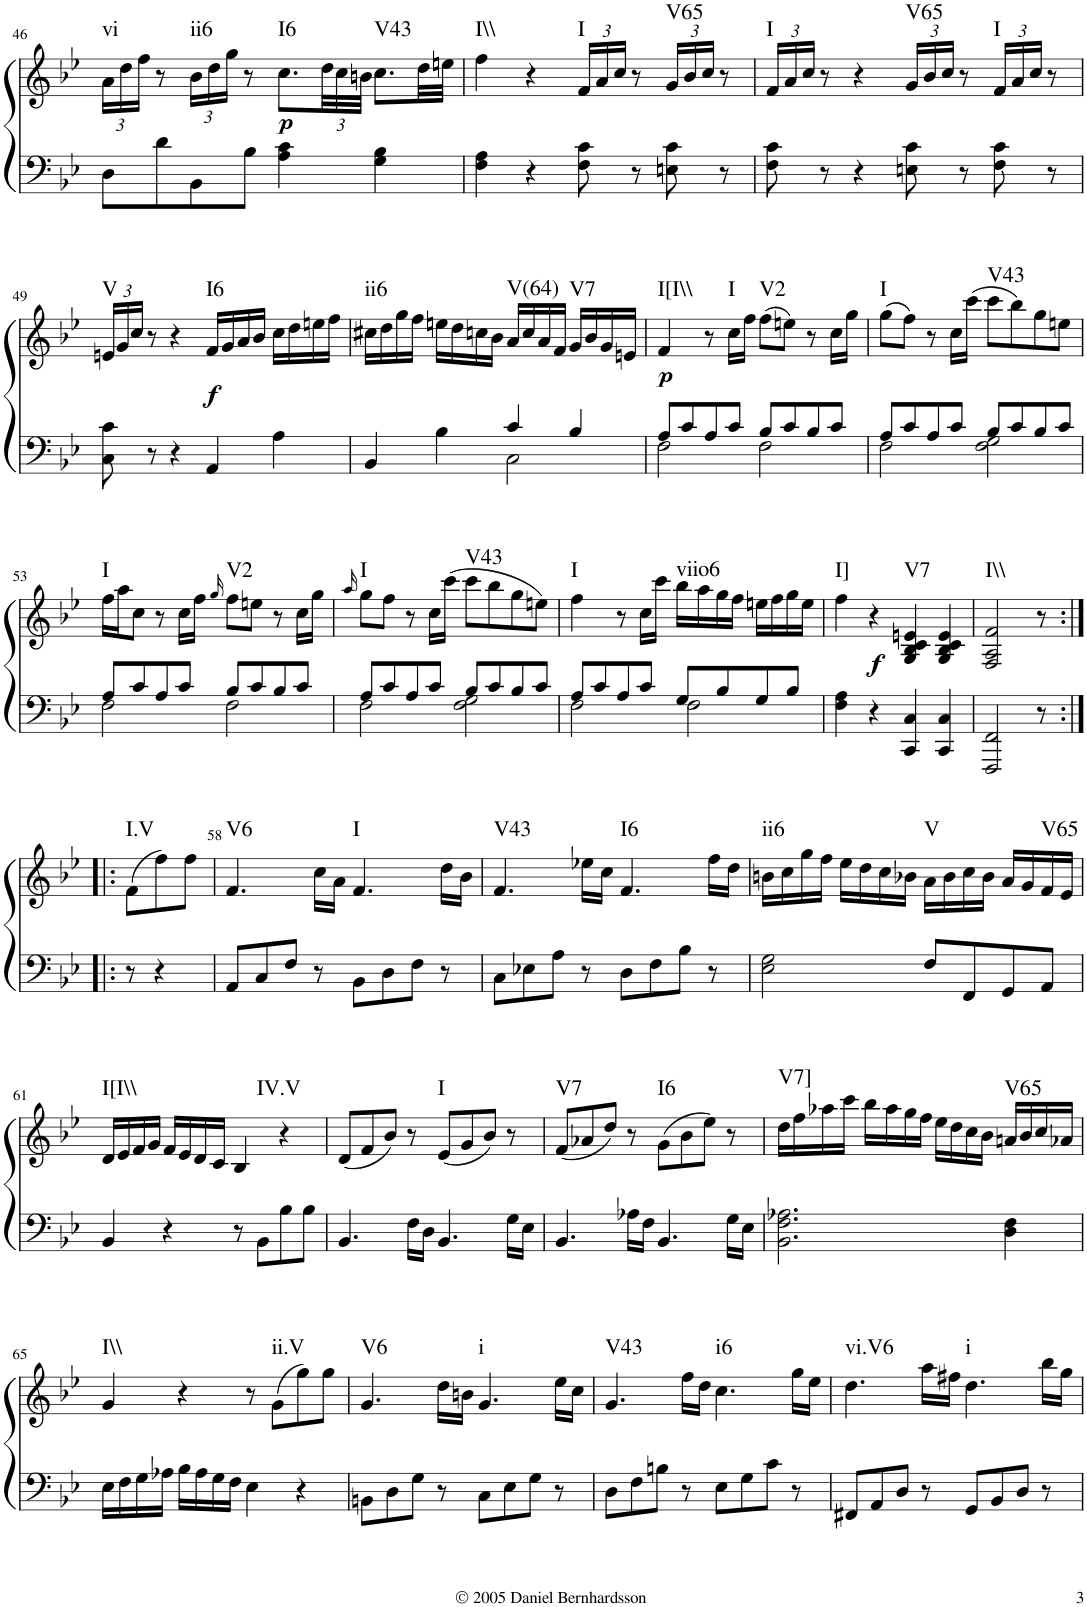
**kern	**kern	**dynam	**harte
*part1	*part1	*part1	*part1
*staff2	*staff1	*staff1/2	*
*I"Piano	*	*	*
*I'Pno.	*	*	*
!!LO:PB:g=z
*clefF4	*clefG2	*	*
*k[b-e-]	*k[b-e-]	*	*
*B-:	*B-:	*	*
*M4/4	*M4/4	*	*
*met(c)	*met(c)	*	*
*	*Xbrackettup	*	*
=46	=46	=46	=46
!	!	!	!LO:H:kt=vi
8D\L	24a\LL	.	N
.	24dd\	.	.
.	24ff\JJ	.	.
8d\	8r	.	.
!	!	!	!LO:H:kt=ii6
8BB-\	24b-\LL	.	N
.	24dd\	.	.
.	24gg\JJ	.	.
8B-\J	8r	.	.
!	!	!LO:DY:b	!LO:H:kt=I6
4A\ 4c\	8.cc\L	p	N
.	48dd\LL	.	.
.	48cc\	.	.
.	48bn\JJJ	.	.
!	!	!	!LO:H:kt=V43
4G\ 4B-\	8.cc\L	.	N
.	32dd\LL	.	.
.	32een\JJJ	.	.
=47	=47	=47	=47
!	!	!	!LO:H:kt=I\\
4F\ 4A\	4ff\	.	N
4r	4r	.	.
!	!	!	!LO:H:kt=I
8F\ 8c\	24f/LL	.	N
.	24a/	.	.
.	24cc/JJ	.	.
8r	8r	.	.
!	!	!	!LO:H:kt=V65
8En\ 8c\	24g/LL	.	N
.	24b-/	.	.
.	24cc/JJ	.	.
8r	8r	.	.
=48	=48	=48	=48
!	!	!	!LO:H:kt=I
8F\ 8c\	24f/LL	.	N
.	24a/	.	.
.	24cc/JJ	.	.
8r	8r	.	.
4r	4r	.	.
!	!	!	!LO:H:kt=V65
8En\ 8c\	24g/LL	.	N
.	24b-/	.	.
.	24cc/JJ	.	.
8r	8r	.	.
!	!	!	!LO:H:kt=I
8F\ 8c\	24f/LL	.	N
.	24a/	.	.
.	24cc/JJ	.	.
8r	8r	.	.
!!LO:LB:g=z
=49	=49	=49	=49
!	!	!	!LO:H:kt=V
8C\ 8c\	24en/LL	.	N
.	24g/	.	.
.	24cc/JJ	.	.
8r	8r	.	.
4r	4r	.	.
!	!	!LO:DY:b	!LO:H:kt=I6
4AA/	16f/LL	f	N
.	16g/	.	.
.	16a/	.	.
.	16b-/JJ	.	.
4A\	16cc\LL	.	.
.	16dd\	.	.
.	16een\	.	.
.	16ff\JJ	.	.
=50	=50	=50	=50
*^	*	*	*
!	!	!	!	!LO:H:kt=ii6
4BB-/	2ryy	16cc#X\LL	.	N
.	.	16dd\	.	.
.	.	16gg\	.	.
.	.	16ff\JJ	.	.
4B-\	.	16een\LL	.	.
.	.	16dd\	.	.
.	.	16ccn\	.	.
.	.	16b-\JJ	.	.
!	!	!	!	!LO:H:kt=V(64)
4c/	2C\	16a/LL	.	N
.	.	16cc/	.	.
.	.	16a/	.	.
.	.	16f/JJ	.	.
!	!	!	!	!LO:H:kt=V7
4B-/	.	16g/LL	.	N
.	.	16b-/	.	.
.	.	16g/	.	.
.	.	16en/JJ	.	.
=51	=51	=51	=51	=51
!	!	!	!LO:DY:b	!LO:H:kt=I[I\\
8A/L	2F\	4f/	p	N
8c/	.	.	.	.
8A/	.	8r	.	.
!	!	!	!	!LO:H:kt=I
8c/J	.	16cc\LL	.	N
.	.	16ff\JJ	.	.
!	!	!	!	!LO:H:kt=V2
8B-/L	2F\	(8ff\L	.	N
8c/	.	8een\J)	.	.
8B-/	.	8r	.	.
8c/J	.	16cc\LL	.	.
.	.	16gg\JJ	.	.
=52	=52	=52	=52	=52
!	!	!	!	!LO:H:kt=I
8A/L	2F\	(8gg\L	.	N
8c/	.	8ff\J)	.	.
8A/	.	8r	.	.
8c/J	.	16cc\LL	.	.
.	.	(16ccc\JJ	.	.
!	!	!	!	!LO:H:kt=V43
8B-/L	2F\ 2G\	8ccc\L	.	N
8c/	.	8bb-\)	.	.
8B-/	.	8gg\	.	.
8c/J	.	8een\J	.	.
!!LO:LB:g=z
=53	=53	=53	=53	=53
!	!	!	!	!LO:H:kt=I
8A/L	2F\	16ff\LL	.	N
.	.	16aa\J	.	.
8c/	.	8cc\J	.	.
8A/	.	8r	.	.
8c/J	.	16cc\LL	.	.
.	.	16ff\JJ	.	.
.	.	16qgg/	.	.
!	!	!	!	!LO:H:kt=V2
8B-/L	2F\	8ff\L	.	N
8c/	.	8een\J	.	.
8B-/	.	8r	.	.
8c/J	.	16cc\LL	.	.
.	.	16gg\JJ	.	.
=54	=54	=54	=54	=54
.	.	16qaa/	.	.
!	!	!	!	!LO:H:kt=I
8A/L	2F\	8gg\L	.	N
8c/	.	8ff\J	.	.
8A/	.	8r	.	.
8c/J	.	16cc\LL	.	.
.	.	(16ccc\JJ	.	.
!	!	!	!	!LO:H:kt=V43
8B-/L	2F\ 2G\	8ccc\L	.	N
8c/	.	8bb-\	.	.
8B-/	.	8gg\	.	.
8c/J	.	8een\J)	.	.
=55	=55	=55	=55	=55
!	!	!	!	!LO:H:kt=I
8A/L	2F\	4ff\	.	N
8c/	.	.	.	.
8A/	.	8r	.	.
8c/J	.	16cc\LL	.	.
.	.	16ccc\JJ	.	.
!	!	!	!	!LO:H:kt=viio6
8G/L	2F\	16bb-\LL	.	N
.	.	16aa\	.	.
8B-/	.	16gg\	.	.
.	.	16ff\JJ	.	.
8G/	.	16een\LL	.	.
.	.	16ff\	.	.
8B-/J	.	16gg\	.	.
.	.	16ee\JJ	.	.
*v	*v	*	*	*
=56	=56	=56	=56
!	!	!	!LO:H:kt=I]
4F\ 4A\	4ff\	.	N
!	!	!LO:DY:b	!
4r	4r	f	.
!	!	!	!LO:H:kt=V7
4CC/ 4C/	4G/ 4B-/ 4c/ 4en/	.	N
4CC/ 4C/	4G/ 4B-/ 4c/ 4e/	.	.
=57	=57	=57	=57
!	!	!	!LO:H:kt=I\\
2FFF/ 2FF/	2F/ 2A/ 2f/	.	N
8r	8r	.	.
!!LO:LB:g=z
=57X1:|!|:	=57X1:|!|:	=57X1:|!|:	=57X1:|!|:
!	!	!	!LO:H:kt=I.V
8r	(8f\L	.	N
4r	8ff\)	.	.
.	8ff\J	.	.
=58	=58	=58	=58
!	!	!	!LO:H:kt=V6
8AA/L	4.f/	.	N
8C/	.	.	.
8F/J	.	.	.
8r	16cc\LL	.	.
.	16a\JJ	.	.
!	!	!	!LO:H:kt=I
8BB-\L	4.f/	.	N
8D\	.	.	.
8F\J	.	.	.
8r	16dd\LL	.	.
.	16b-\JJ	.	.
=59	=59	=59	=59
!	!	!	!LO:H:kt=V43
8C\L	4.f/	.	N
8E-X\	.	.	.
8A\J	.	.	.
8r	16ee-X\LL	.	.
.	16cc\JJ	.	.
!	!	!	!LO:H:kt=I6
8D\L	4.f/	.	N
8F\	.	.	.
8B-\J	.	.	.
8r	16ff\LL	.	.
.	16dd\JJ	.	.
=60	=60	=60	=60
!	!	!	!LO:H:kt=ii6
2E-\ 2G\	16bn\LL	.	N
.	16cc\	.	.
.	16gg\	.	.
.	16ff\JJ	.	.
.	16ee-\LL	.	.
.	16dd\	.	.
.	16cc\	.	.
.	16b-X\JJ	.	.
!	!	!	!LO:H:kt=V
8F/L	16a\LL	.	N
.	16b-\	.	.
8FF/	16cc\	.	.
.	16b-\JJ	.	.
8GG/	16a/LL	.	.
.	16g/	.	.
!	!	!	!LO:H:kt=V65
8AA/J	16f/	.	N
.	16e-/JJ	.	.
!!LO:LB:g=z
=61	=61	=61	=61
!	!	!	!LO:H:kt=I[I\\
4BB-/	16d/LL	.	N
.	16e-/	.	.
.	16f/	.	.
.	16g/JJ	.	.
4r	16f/LL	.	.
.	16e-/	.	.
.	16d/	.	.
.	16c/JJ	.	.
!	!	!	!LO:H:kt=IV.V
8r	4B-/	.	N
8BB-\L	.	.	.
8B-\	4r	.	.
8B-\J	.	.	.
=62	=62	=62	=62
4.BB-/	(8d/L	.	.
.	8f/	.	.
.	8b-/J)	.	.
16F\LL	8r	.	.
16D\JJ	.	.	.
!	!	!	!LO:H:kt=I
4.BB-/	(8e-/L	.	N
.	8g/	.	.
.	8b-/J)	.	.
16G\LL	8r	.	.
16E-\JJ	.	.	.
=63	=63	=63	=63
!	!	!	!LO:H:kt=V7
4.BB-/	(8f/L	.	N
.	8a-X/	.	.
.	8dd/J)	.	.
16A-X\LL	8r	.	.
16F\JJ	.	.	.
!	!	!	!LO:H:kt=I6
4.BB-/	(8g\L	.	N
.	8b-\	.	.
.	8ee-\J)	.	.
16G\LL	8r	.	.
16E-\JJ	.	.	.
=64	=64	=64	=64
!	!	!	!LO:H:kt=V7]
2.BB-\ 2.F\ 2.A-X\	16dd\LL	.	N
.	16ff\	.	.
.	16aa-X\	.	.
.	16ccc\JJ	.	.
.	16bb-\LL	.	.
.	16aa-\	.	.
.	16gg\	.	.
.	16ff\JJ	.	.
.	16ee-\LL	.	.
.	16dd\	.	.
.	16cc\	.	.
.	16b-\JJ	.	.
!	!	!	!LO:H:kt=V65
4D\ 4F\	16an/LL	.	N
.	16b-/	.	.
.	16cc/	.	.
.	16a-X/JJ	.	.
!!LO:LB:g=z
=65	=65	=65	=65
!	!	!	!LO:H:kt=I\\
16E-\LL	4g/	.	N
16F\	.	.	.
16G\	.	.	.
16A-X\JJ	.	.	.
16B-\LL	4r	.	.
16A-\	.	.	.
16G\	.	.	.
16F\JJ	.	.	.
4E-\	8r	.	.
!	!	!	!LO:H:kt=ii.V
.	(8g\L	.	N
4r	8gg\)	.	.
.	8gg\J	.	.
=66	=66	=66	=66
!	!	!	!LO:H:kt=V6
8BBn\L	4.g/	.	N
8D\	.	.	.
8G\J	.	.	.
8r	16dd\LL	.	.
.	16bn\JJ	.	.
!	!	!	!LO:H:kt=i
8C\L	4.g/	.	N
8E-\	.	.	.
8G\J	.	.	.
8r	16ee-\LL	.	.
.	16cc\JJ	.	.
=67	=67	=67	=67
!	!	!	!LO:H:kt=V43
8D\L	4.g/	.	N
8F\	.	.	.
8Bn\J	.	.	.
8r	16ff\LL	.	.
.	16dd\JJ	.	.
!	!	!	!LO:H:kt=i6
8E-\L	4.cc\	.	N
8G\	.	.	.
8c\J	.	.	.
8r	16gg\LL	.	.
.	16ee-\JJ	.	.
=68	=68	=68	=68
!	!	!	!LO:H:kt=vi.V6
8FF#X/L	4.dd\	.	N
8AA/	.	.	.
8D/J	.	.	.
8r	16aa\LL	.	.
.	16ff#X\JJ	.	.
!	!	!	!LO:H:kt=i
8GG/L	4.dd\	.	N
8BB-/	.	.	.
8D/J	.	.	.
8r	16bb-\LL	.	.
.	16gg\JJ	.	.
=	=	=	=
*-	*-	*-	*-
